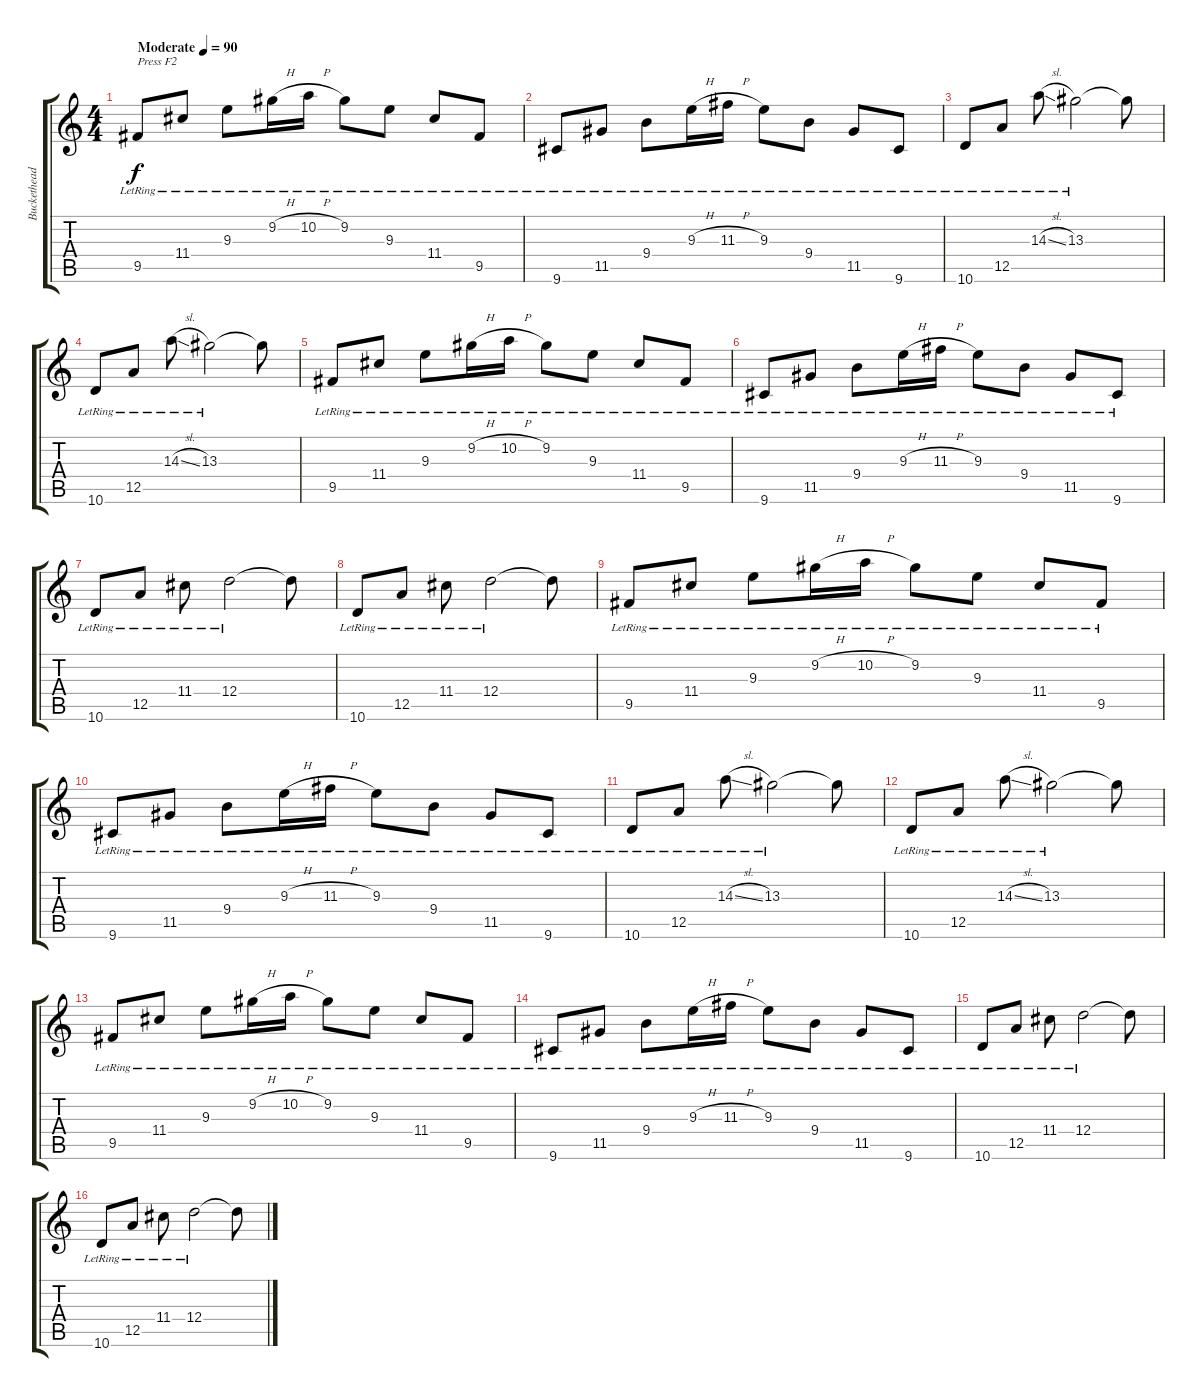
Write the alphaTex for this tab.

\track ("Buckethead" "Buckethead") {instrument electricguitarclean}
\staff {score tabs}
\tuning (E4 B3 G3 D3 A2 E2) {hide}
\ts (4 4)
\tempo (90 "Moderate")
\clef g2
\ks c
9.5{lr}.8{txt "Press F2 " dy f volume 7 instrument electricguitarclean} 11.4{lr}.8 9.3{lr}.8 9.2{h lr}.16 10.2{h lr}.16 9.2{lr}.8 9.3{lr}.8 11.4{lr}.8 9.5{lr}.8 |
9.6{lr}.8 11.5{lr}.8 9.4{lr}.8 9.3{h lr}.16 11.3{h lr}.16 9.3{lr}.8 9.4{lr}.8 11.5{lr}.8 9.6{lr}.8 |
10.6{lr}.8 12.5{lr}.8 14.3{sl lr}.8 13.3{lr}.2 13.3{t}.8 |
10.6{lr}.8 12.5{lr}.8 14.3{sl lr}.8 13.3{lr}.2 13.3{t}.8 |
9.5{lr}.8 11.4{lr}.8 9.3{lr}.8 9.2{h lr}.16 10.2{h lr}.16 9.2{lr}.8 9.3{lr}.8 11.4{lr}.8 9.5{lr}.8 |
9.6{lr}.8 11.5{lr}.8 9.4{lr}.8 9.3{h lr}.16 11.3{h lr}.16 9.3{lr}.8 9.4{lr}.8 11.5{lr}.8 9.6{lr}.8 |
10.6{lr}.8 12.5{lr}.8 11.4{lr}.8 12.4{lr}.2 12.4{t}.8 |
10.6{lr}.8 12.5{lr}.8 11.4{lr}.8 12.4{lr}.2 12.4{t}.8 |
9.5{lr}.8 11.4{lr}.8 9.3{lr}.8 9.2{h lr}.16 10.2{h lr}.16 9.2{lr}.8 9.3{lr}.8 11.4{lr}.8 9.5{lr}.8 |
9.6{lr}.8 11.5{lr}.8 9.4{lr}.8 9.3{h lr}.16 11.3{h lr}.16 9.3{lr}.8 9.4{lr}.8 11.5{lr}.8 9.6{lr}.8 |
10.6{lr}.8 12.5{lr}.8 14.3{sl lr}.8 13.3{lr}.2 13.3{t}.8 |
10.6{lr}.8 12.5{lr}.8 14.3{sl lr}.8 13.3{lr}.2 13.3{t}.8 |
9.5{lr}.8 11.4{lr}.8 9.3{lr}.8 9.2{h lr}.16 10.2{h lr}.16 9.2{lr}.8 9.3{lr}.8 11.4{lr}.8 9.5{lr}.8 |
9.6{lr}.8 11.5{lr}.8 9.4{lr}.8 9.3{h lr}.16 11.3{h lr}.16 9.3{lr}.8 9.4{lr}.8 11.5{lr}.8 9.6{lr}.8 |
10.6{lr}.8 12.5{lr}.8 11.4{lr}.8 12.4{lr}.2 12.4{t}.8 |
10.6{lr}.8 12.5{lr}.8 11.4{lr}.8 12.4{lr}.2 12.4{t}.8
